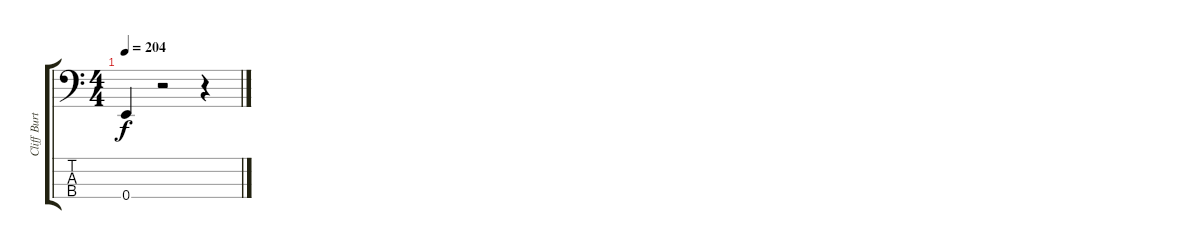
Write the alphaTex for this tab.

\track ("Cliff Burton (Bass)" "Cliff Burt") {instrument electricbassfinger}
\staff {score tabs}
\tuning (G2 D2 A1 E1) {hide}
\ts (4 4)
\tempo 204
\clef f4
\ks c
0.4.4{dy f} r.2 r.4
